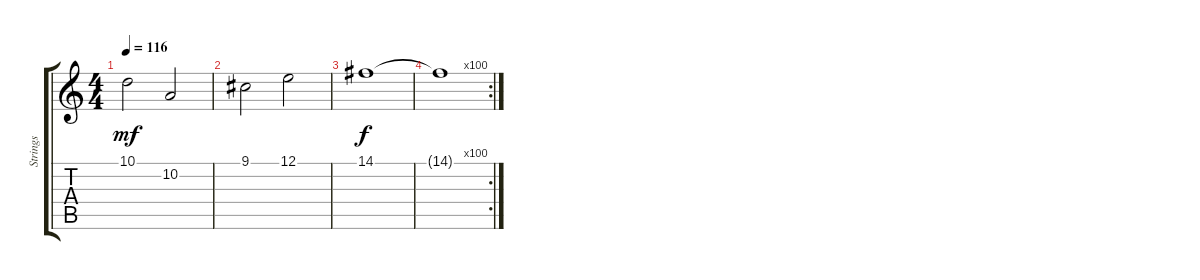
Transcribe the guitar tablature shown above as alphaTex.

\track ("Strings" "Strings") {instrument stringensemble1}
\staff {score tabs}
\tuning (E4 B3 G3 D3 A2 E2) {hide}
\ts (4 4)
\tempo 116
\clef g2
\ks c
10.1.2{dy mf} 10.2.2 |
9.1.2 12.1.2 |
14.1.1{dy f} |
\rc 100
14.1{t}.1
